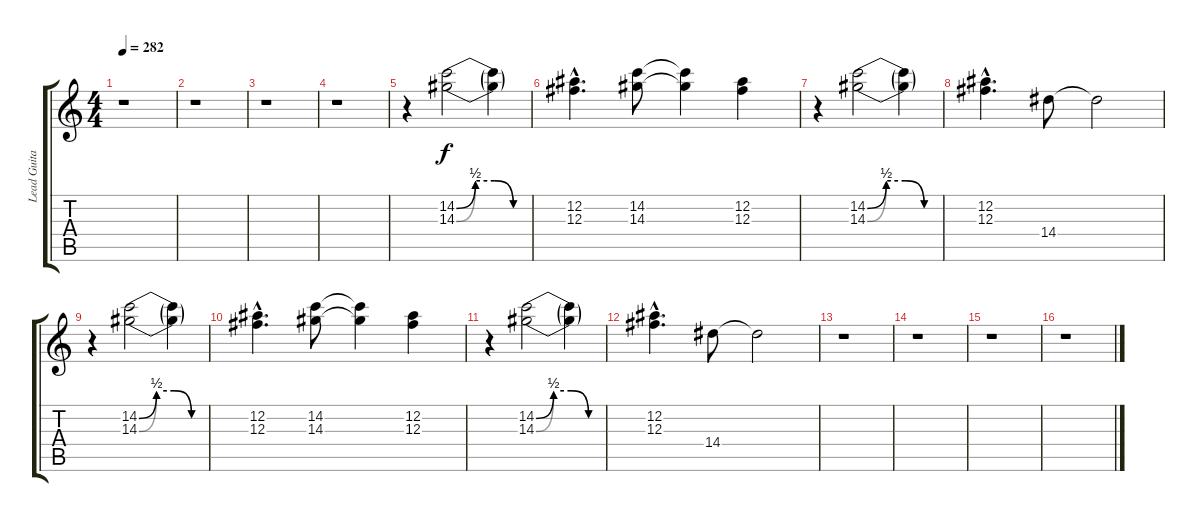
\track ("Lead Guitar" "Lead Guita") {instrument overdrivenguitar}
\staff {score tabs}
\tuning (Eb4 Bb3 Gb3 Db3 Ab2 Eb2) {hide}
\ts (4 4)
\tempo 282
\clef g2
\ks c
r.1{dy fff} |
r.1 |
r.1 |
r.1 |
r.4 (14.2{be (custom 0 0 15 2 30 2 45 0 60 0)} 14.3{be (custom 0 0 15 2 30 2 45 0 60 0)}).2{dy f} (14.2{t} 14.3{t}).4 |
(12.2{hac} 12.3{hac}).4{d} (14.2 14.3).8 (14.2{t} 14.3{t}).4 (12.2 12.3).4 |
r.4 (14.2{be (custom 0 0 15 2 30 2 45 0 60 0)} 14.3{be (custom 0 0 15 2 30 2 45 0 60 0)}).2 (14.2{t} 14.3{t}).4 |
(12.2{hac} 12.3{hac}).4{d} 14.4.8 14.4{t}.2 |
r.4 (14.2{be (custom 0 0 15 2 30 2 45 0 60 0)} 14.3{be (custom 0 0 15 2 30 2 45 0 60 0)}).2 (14.2{t} 14.3{t}).4 |
(12.2{hac} 12.3{hac}).4{d} (14.2 14.3).8 (14.2{t} 14.3{t}).4 (12.2 12.3).4 |
r.4 (14.2{be (custom 0 0 15 2 30 2 45 0 60 0)} 14.3{be (custom 0 0 15 2 30 2 45 0 60 0)}).2 (14.2{t} 14.3{t}).4 |
(12.2{hac} 12.3{hac}).4{d} 14.4.8 14.4{t}.2 |
r.1 |
r.1 |
r.1 |
r.1
